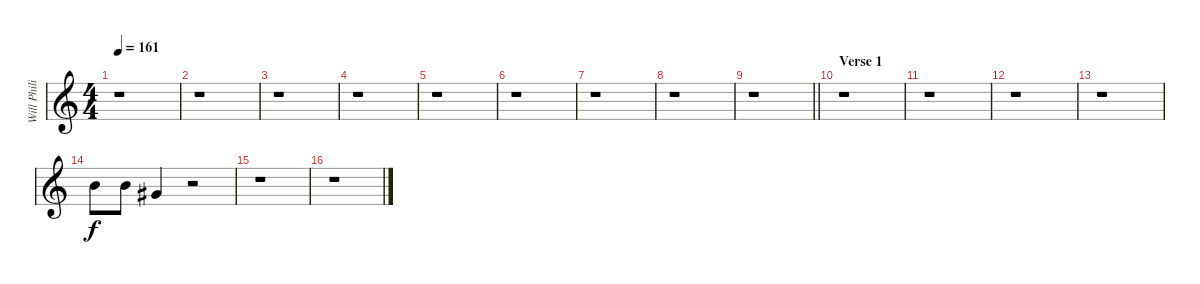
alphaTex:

\track ("Will Philipson (Backing Vocals)" "Will Phili") {mute instrument voiceoohs}
\staff {score}
\tuning (E4 B3 G3 D3 A2 E2) {hide}
\ts (4 4)
\tempo 161
\clef g2
\ks c
r.1{dy f} |
r.1 |
r.1 |
r.1 |
r.1 |
r.1 |
r.1 |
r.1 |
\barLineRight lightlight
r.1 |
\section ("" "Verse 1")
r.1 |
r.1 |
r.1 |
r.1 |
7.1.8 7.1.8 9.2.4 r.2 |
r.1 |
r.1
